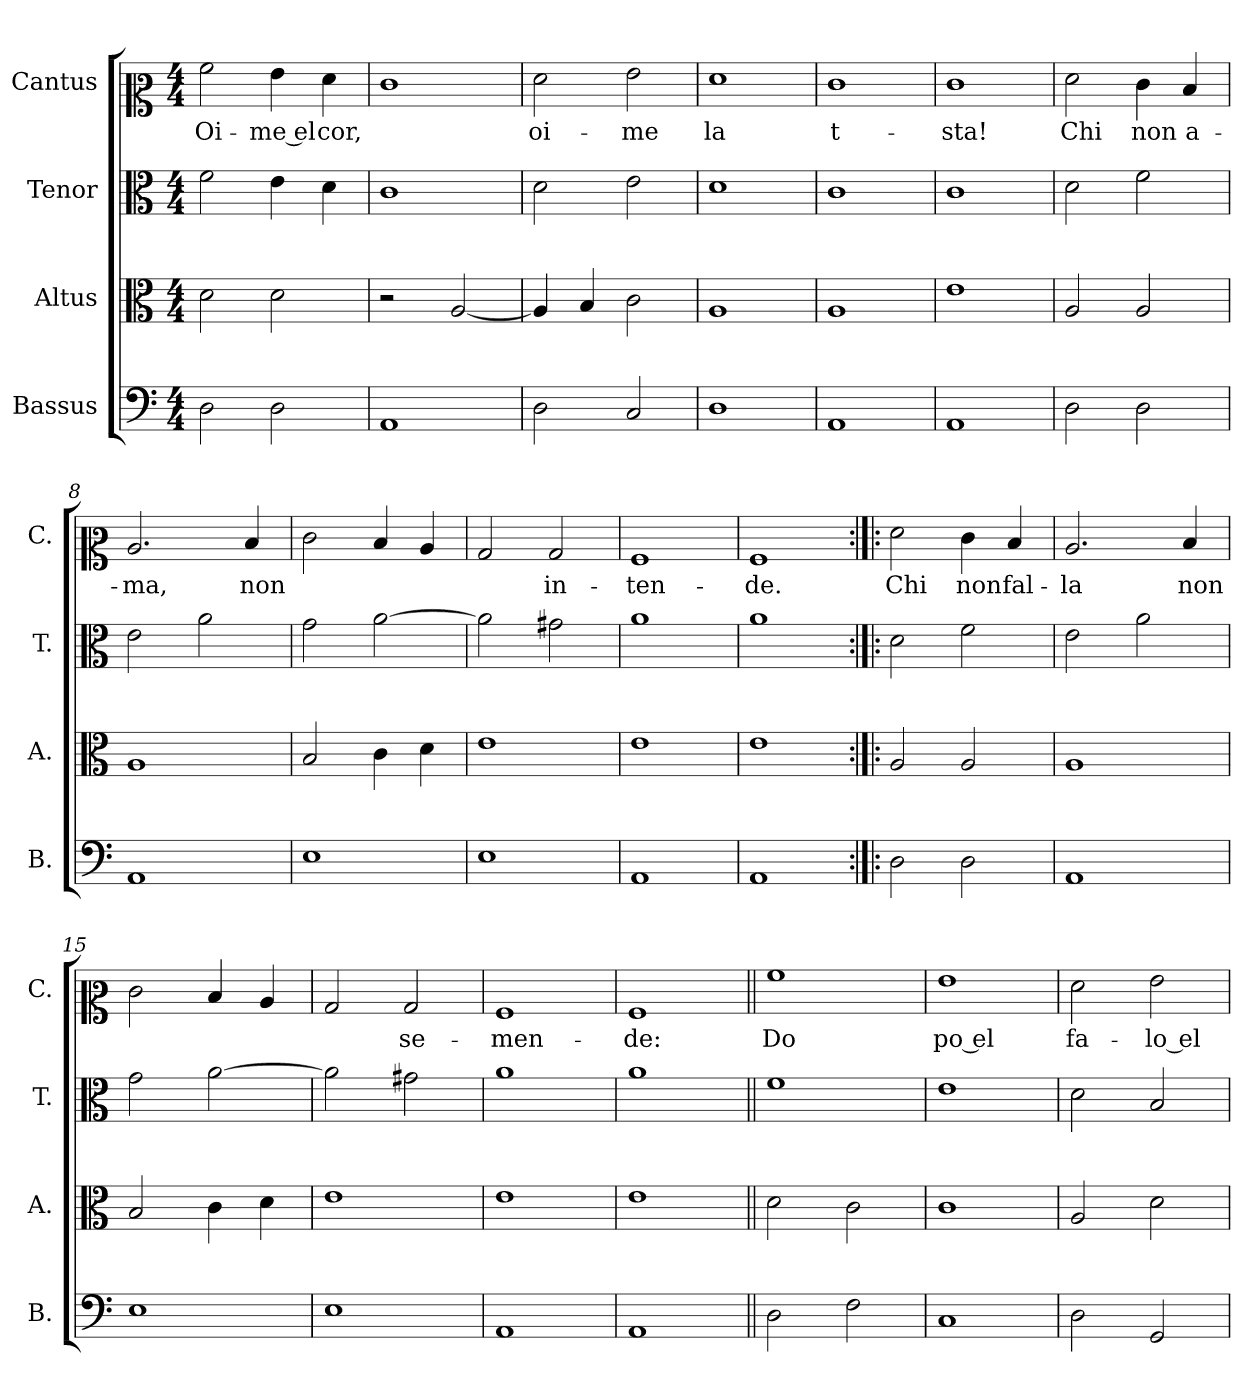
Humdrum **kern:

**kern	**kern	**kern	**kern	**text
*part4	*part3	*part2	*part1	*part1
*staff4	*staff3	*staff2	*staff1	*staff1
*I"Bassus	*I"Altus	*I"Tenor	*I"Cantus	*
*I'B.	*I'A.	*I'T.	*I'C.	*
*clefF4	*clefC3	*clefC3	*clefC2	*
*k[]	*k[]	*k[]	*k[]	*
*M4/4	*M4/4	*M4/4	*M4/4	*
=1	=1	=1	=1	=1
!	!	!	!	!LO:LY:b
2D\	2d\	2f\	2a\	Oi-
!	!	!	!	!LO:LY:b
2D\	2d\	4e\	4g\	-me el
!	!	!	!	!LO:LY:b
.	.	4d\	4f\	cor,
=2	=2	=2	=2	=2
1AA	2r	1c	1e	.
.	[2A/	.	.	.
=3	=3	=3	=3	=3
!	!	!	!	!LO:LY:b
2D\	4A/]	2d\	2f\	oi-
.	4B/	.	.	.
!	!	!	!	!LO:LY:b
2C/	2c\	2e\	2g\	-me
=4	=4	=4	=4	=4
!	!	!	!	!LO:LY:b
1D	1A	1d	1f	la
=5	=5	=5	=5	=5
!	!	!	!	!LO:LY:b
1AA	1A	1c	1e	t-
=6	=6	=6	=6	=6
!	!	!	!	!LO:LY:b
1AA	1e	1c	1e	-sta!
=7	=7	=7	=7	=7
!	!	!	!	!LO:LY:b
2D\	2A/	2d\	2f\	Chi
!	!	!	!	!LO:LY:b
2D\	2A/	2f\	4e\	non
!	!	!	!	!LO:LY:b
.	.	.	4d/	a-
=8	=8	=8	=8	=8
!	!	!	!	!LO:LY:b
1AA	1A	2e\	2.c/	-ma,
.	.	2a\	.	.
!	!	!	!	!LO:LY:b
.	.	.	4d/	non
=9	=9	=9	=9	=9
1E	2B/	2g\	2e\	.
.	4c\	[2a\	4d/	.
.	4d\	.	4c/	.
=10	=10	=10	=10	=10
1E	1e	2a\]	2B/	.
!	!	!	!	!LO:LY:b
.	.	2g#X\	2B/	in-
!!LO:LB:g=z
=11	=11	=11	=11	=11
!	!	!	!	!LO:LY:b
1AA	1e	1a	1A	-ten-
=12	=12	=12	=12	=12
!	!	!	!	!LO:LY:b
1AA	1e	1a	1A	-de.
=13:|!|:	=13:|!|:	=13:|!|:	=13:|!|:	=13:|!|:
!	!	!	!	!LO:LY:b
2D\	2A/	2d\	2f\	Chi
!	!	!	!	!LO:LY:b
2D\	2A/	2f\	4e\	non
!	!	!	!	!LO:LY:b
.	.	.	4d/	fal-
=14	=14	=14	=14	=14
!	!	!	!	!LO:LY:b
1AA	1A	2e\	2.c/	-la
.	.	2a\	.	.
!	!	!	!	!LO:LY:b
.	.	.	4d/	non
=15	=15	=15	=15	=15
1E	2B/	2g\	2e\	.
.	4c\	[2a\	4d/	.
.	4d\	.	4c/	.
=16	=16	=16	=16	=16
1E	1e	2a\]	2B/	.
!	!	!	!	!LO:LY:b
.	.	2g#X\	2B/	se-
=17	=17	=17	=17	=17
!	!	!	!	!LO:LY:b
1AA	1e	1a	1A	-men-
=18	=18	=18	=18	=18
!	!	!	!	!LO:LY:b
1AA	1e	1a	1A	-de:
=19||	=19||	=19||	=19||	=19||
!	!	!	!	!LO:LY:b
2D\	2d\	1f	1a	Do
2F\	2c\	.	.	.
=20	=20	=20	=20	=20
!	!	!	!	!LO:LY:b
1C	1c	1e	1g	po el
=21	=21	=21	=21	=21
!	!	!	!	!LO:LY:b
2D\	2A/	2d\	2f\	fa-
!	!	!	!	!LO:LY:b
2GG/	2d\	2B/	2g\	-lo el
=	=	=	=	=
*-	*-	*-	*-	*-
